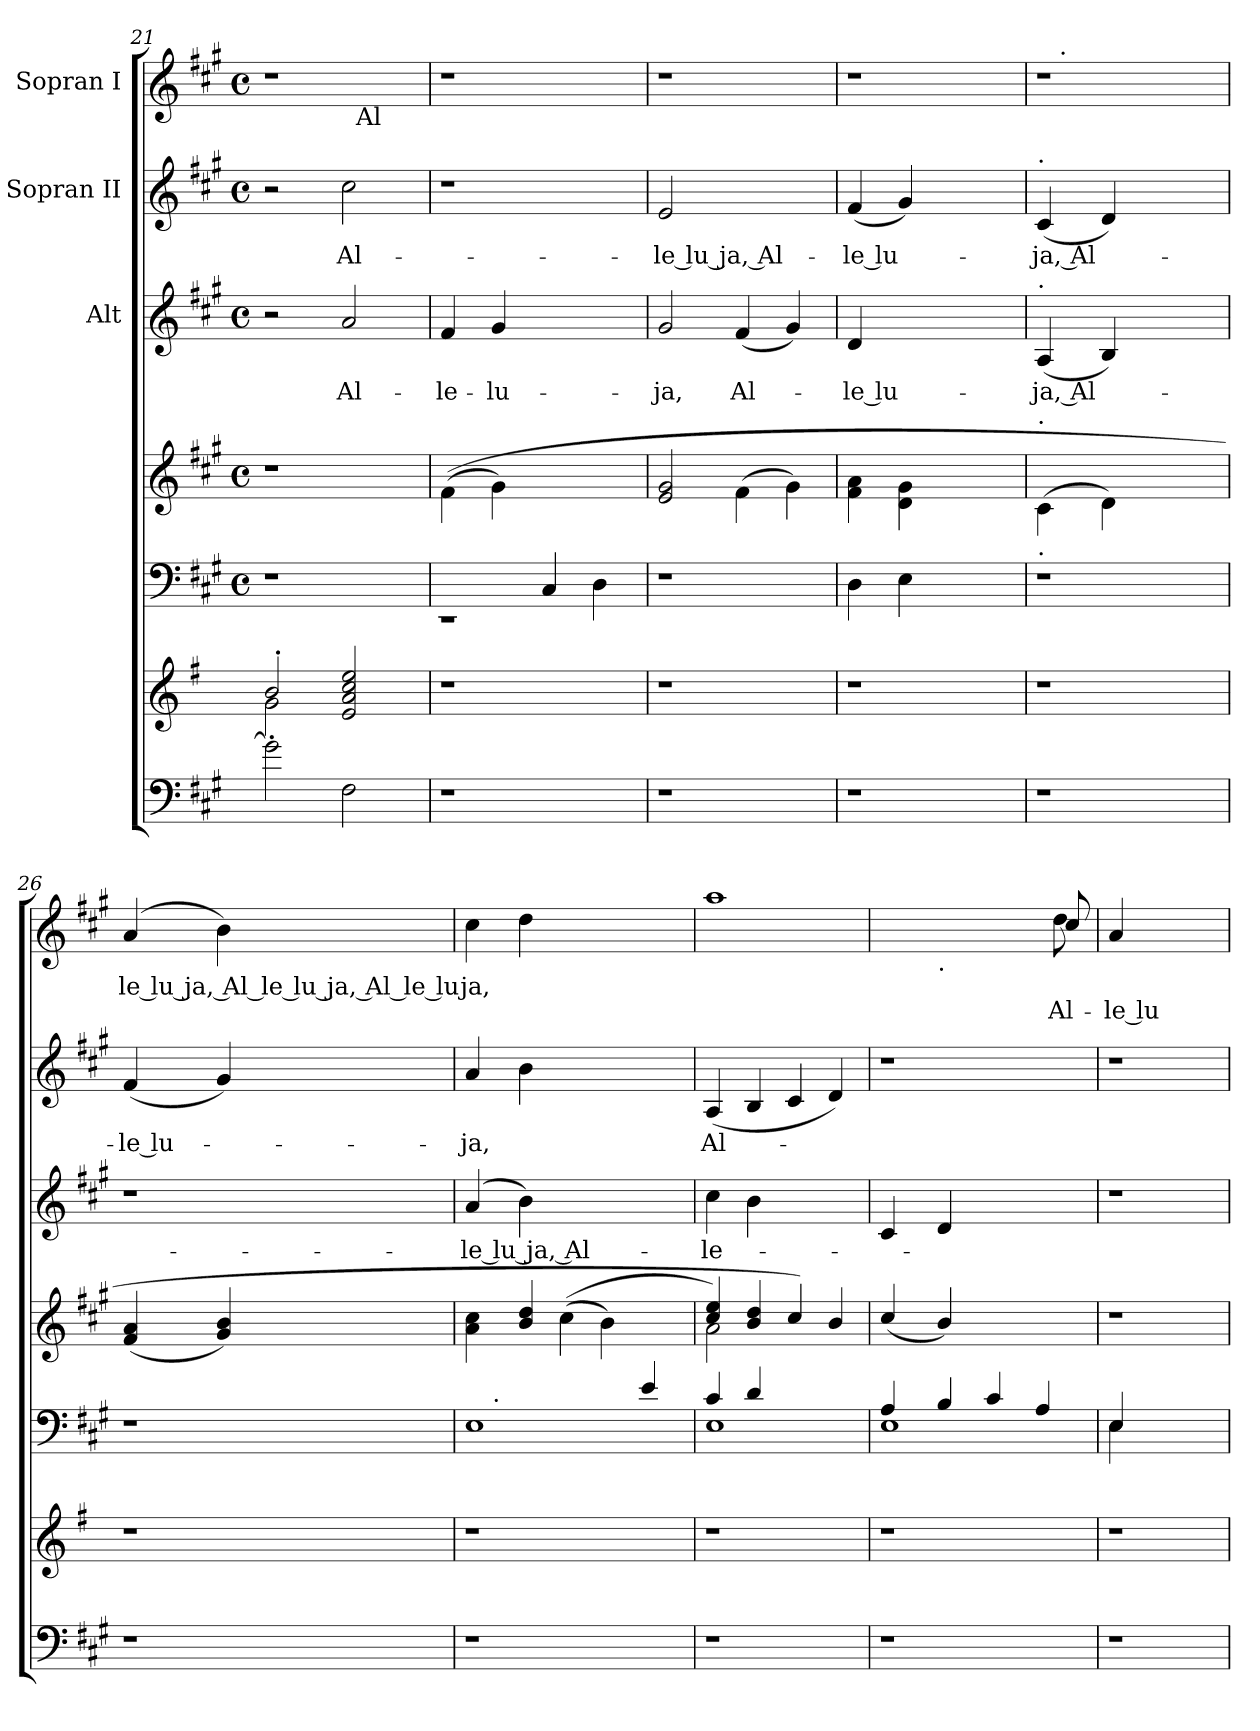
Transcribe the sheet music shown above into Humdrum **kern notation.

**kern	**kern	**kern	**kern	**kern	**text	**kern	**text	**kern	**text	**text
*part6	*part5	*part4	*part4	*part3	*part3	*part2	*part2	*part1	*part1	*part1
*staff7	*staff6	*staff5	*staff4	*staff3	*staff3	*staff2	*staff2	*staff1	*staff1	*staff1
*	*	*	*	*I"Alt	*	*I"Sopran II	*	*I"Sopran I	*	*
*clefF4	*clefG2	*clefF4	*clefG2	*clefG2	*	*clefG2	*	*clefG2	*	*
*k[f#c#g#]	*k[f#]	*k[f#c#g#]	*k[f#c#g#]	*k[f#c#g#]	*	*k[f#c#g#]	*	*k[f#c#g#]	*	*
*A:	*G:	*A:	*A:	*A:	*	*A:	*	*A:	*	*
*	*	*M4/4	*M4/4	*M4/4	*	*M4/4	*	*M4/4	*	*
*	*	*met(c)	*met(c)	*met(c)	*	*met(c)	*	*met(c)	*	*
=21	=21	=21	=21	=21	=21	=21	=21	=21	=21	=21
*	*^	*	*	*	*	*	*	*^	*	*
2g#'>\]	2b'>/	2g\	1r	1r	2r	.	2r	.	1r	2ryy	.	.
!	!	!	!	!	!	!LO:LY:b	!	!LO:LY:b	!	!	!	!
2F#\	2e/ 2a/ 2cc/ 2ee/	2ryy	.	.	2a/	-Al-	2cc#\	-Al-	.	32ryy	.	.
!	!	!	!	!	!	!	!	!	!	!LO:TX:b:t=Al	!	!
.	.	.	.	.	.	.	.	.	.	4...ryy	.	.
!!LO:LB:g=z
=22	=22	=22	=22	=22	=22	=22	=22	=22	=22	=22	=22	=22
*	*	*	*^	*	*	*	*	*	*	*	*	*
!	!	!	!	!	!	!	!LO:LY:b	!	!	!	!	!	!
*	*v	*v	*	*	*	*	*	*	*	*v	*v	*	*
1r	1r	2ryy	1r	(>(<4f#\	4f#/	-le-	1r	.	1r	.	.
!	!	!	!	!	!	!LO:LY:b	!	!	!	!	!
.	.	.	.	4g#\)	4g#/	-lu-	.	.	.	.	.
.	.	4C#/	.	2ryy	2ryy	.	.	.	.	.	.
.	.	4D\	.	.	.	.	.	.	.	.	.
*	*	*v	*v	*	*	*	*	*	*	*	*
=23	=23	=23	=23	=23	=23	=23	=23	=23	=23	=23
!	!	!	!	!	!LO:LY:b	!	!LO:LY:b:rj	!	!	!
1r	1r	1r	2e/ 2g#/	2g#/	-ja,	2e/	-le lu ja, Al-	1r	.	.
!	!	!	!	!	!LO:LY:b	!	!	!	!	!
.	.	.	(>4f#\	(<4f#/	Al-	2ryy	.	.	.	.
.	.	.	4g#\)	4g#/)	.	.	.	.	.	.
=24	=24	=24	=24	=24	=24	=24	=24	=24	=24	=24
!	!	!	!	!	!LO:LY:b:rj	!	!LO:LY:b:rj	!	!	!
1r	1r	4D\	4f#\ 4a\	4d/	-le lu-	(<4f#/	-le lu-	1r	.	.
.	.	4E\	4d\ 4g#\	2.ryy	.	4g#/)	.	.	.	.
.	.	2ryy	2ryy	.	.	2ryy	.	.	.	.
=25	=25	=25	=25	=25	=25	=25	=25	=25	=25	=25
!	!	!	!	!	!	!LO:TX:a:t=.	!	!	!	!
!	!	!	!	!LO:TX:a:t=.	!	!	!	!	!	!
!	!	!	!LO:TX:a:t=.	!	!	!	!	!	!	!
!	!	!LO:TX:a:t=.	!	!	!	!	!	!	!	!
!	!	!	!	!	!LO:LY:b:rj	!	!LO:LY:b:rj	!	!	!
*	*	*	*	*	*	*	*	*^	*	*
1r	1r	1r	(<4c#\	(<4A/	-ja, Al-	(<4c#/	-ja, Al-	1r	16ryy	.	.
!	!	!	!	!	!	!	!	!	!LO:TX:a:t=.	!	!
.	.	.	.	.	.	.	.	.	2...ryy	.	.
.	.	.	4d\)	4B/)	.	4d/)	.	.	.	.	.
.	.	.	2ryy	2ryy	.	2ryy	.	.	.	.	.
=26	=26	=26	=26	=26	=26	=26	=26	=26	=26	=26	=26
!	!	!	!	!	!	!	!LO:LY:b:rj	!	!	!LO:LY:b:rj	!
*	*	*	*	*	*	*	*	*v	*v	*	*
1r	1r	1r	(<4f#/ 4a/	1r	.	(<4f#/	-le lu-	(4a/	le lu ja, Al le lu ja, Al le lu-	.
.	.	.	4g#/ 4b/)	.	.	4g#/)	.	4b\)	.	.
.	.	.	2ryy	.	.	2ryy	.	2ryy	.	.
=27	=27	=27	=27	=27	=27	=27	=27	=27	=27	=27
!	!	!	!	!	!LO:LY:b:rj	!	!LO:LY:b	!	!LO:LY:b	!
*	*	*^	*	*	*	*	*	*	*	*
1r	1r	1E	8ryy	4a\ 4cc#\	(4a/	-le lu ja, Al-	4a/	-ja,	4cc#\	-ja,	.
!	!	!	!LO:TX:a:t=.	!	!	!	!	!	!	!	!
.	.	.	1ryy	.	.	.	.	.	.	.	.
.	.	.	.	4b/ 4dd/	4b\)	.	4b\	.	4dd\	.	.
.	.	.	.	(>(>4cc#\	2.ryy	.	2.ryy	.	2.ryy	.	.
.	.	.	.	4b\)	.	.	.	.	.	.	.
4ryy	4ryy	4e/	.	4ryy	.	.	.	.	.	.	.
.	.	.	8ryy	.	.	.	.	.	.	.	.
=28	=28	=28	=28	=28	=28	=28	=28	=28	=28	=28	=28
*	*	*	*	*^	*	*	*	*	*	*	*
!	!	!	!	!	!	!	!LO:LY:b	!	!LO:LY:b	!	!	!
1r	1r	1E	4c#/	4cc#/ 4ee/)	2a\	4cc#\	-le-	(<4A/	Al-	1aa	.	.
.	.	.	4d/	4b/ 4dd/	.	4b\	.	4B/	.	.	.	.
.	.	.	2ryy	4cc#/)	2ryy	2ryy	.	4c#/	.	.	.	.
.	.	.	.	4b/	.	.	.	4d/)	.	.	.	.
*	*	*	*	*v	*v	*	*	*	*	*	*	*
!!LO:LB:g=z
=29	=29	=29	=29	=29	=29	=29	=29	=29	=29	=29	=29
*	*	*	*	*	*	*	*	*	*^	*	*
1r	1r	4A/	1E	(<4cc#/	4c#/	.	1r	.	32ryy	16ryy	.	.
.	.	.	.	.	.	.	.	.	8..ryy	.	.	.
.	.	.	.	.	.	.	.	.	.	2.ryy	.	.
!	!	!	!	!	!	!	!	!	!LO:TX:b:t=.	!	!	!
.	.	4B/	.	4b/)	4d/	.	.	.	8..ryy	.	.	.
.	.	.	.	.	.	.	.	.	4ryy	.	.	.
.	.	4c#/	.	2ryy	2ryy	.	.	.	.	.	.	.
.	.	.	.	.	.	.	.	.	16.ryy	.	.	.
.	.	4A/	.	.	.	.	.	.	.	.	.	.
!	!	!	!	!	!	!	!	!	!	!	!	!LO:LY:b
.	.	.	.	.	.	.	.	.	8dd\	8cc#/	.	Al-
.	.	.	.	.	.	.	.	.	16ryy	16ryy	.	.
=30	=30	=30	=30	=30	=30	=30	=30	=30	=30	=30	=30	=30
!	!	!	!	!	!	!	!	!	!	!	!	!LO:LY:b:rj
*	*	*	*	*	*	*	*	*	*v	*v	*	*
1r	1r	4E/	4E\	1r	1r	.	1r	.	4a/	.	-le lu-
.	.	2.ryy	2.ryy	.	.	.	.	.	2.ryy	.	.
*	*	*v	*v	*	*	*	*	*	*	*	*
=	=	=	=	=	=	=	=	=	=	=
*-	*-	*-	*-	*-	*-	*-	*-	*-	*-	*-
